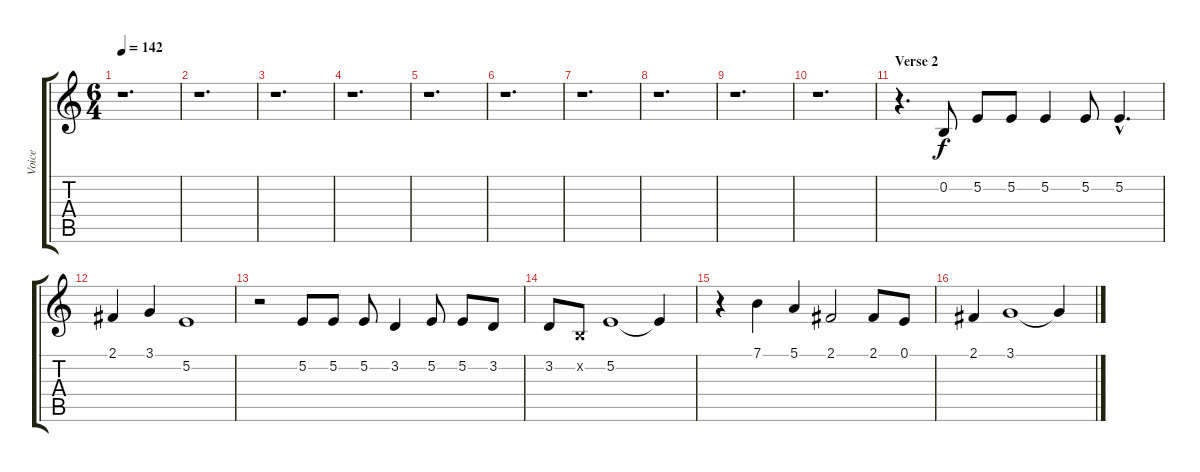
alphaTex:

\track ("Voice" "Voice") {instrument clarinet}
\staff {score tabs}
\tuning (E4 B3 G3 D3 A2 E2) {hide}
\ts (6 4)
\tempo 142
\clef g2
\ks c
r.1{d dy f} |
r.1{d} |
r.1{d} |
r.1{d} |
r.1{d} |
r.1{d} |
r.1{d} |
r.1{d} |
r.1{d} |
r.1{d} |
\section ("" "Verse 2")
r.4{d} 0.2.8 5.2.8 5.2.8 5.2.4 5.2.8 5.2{hac}.4{d} |
2.1.4 3.1.4 5.2.1 |
r.2 5.2.8 5.2.8 5.2.8 3.2.4 5.2.8 5.2.8 3.2.8 |
3.2.8 0.2{x}.8 5.2.1 5.2{t}.4 |
r.4 7.1.4 5.1.4 2.1.2 2.1.8 0.1.8 |
2.1.4 3.1.1 3.1{t}.4
